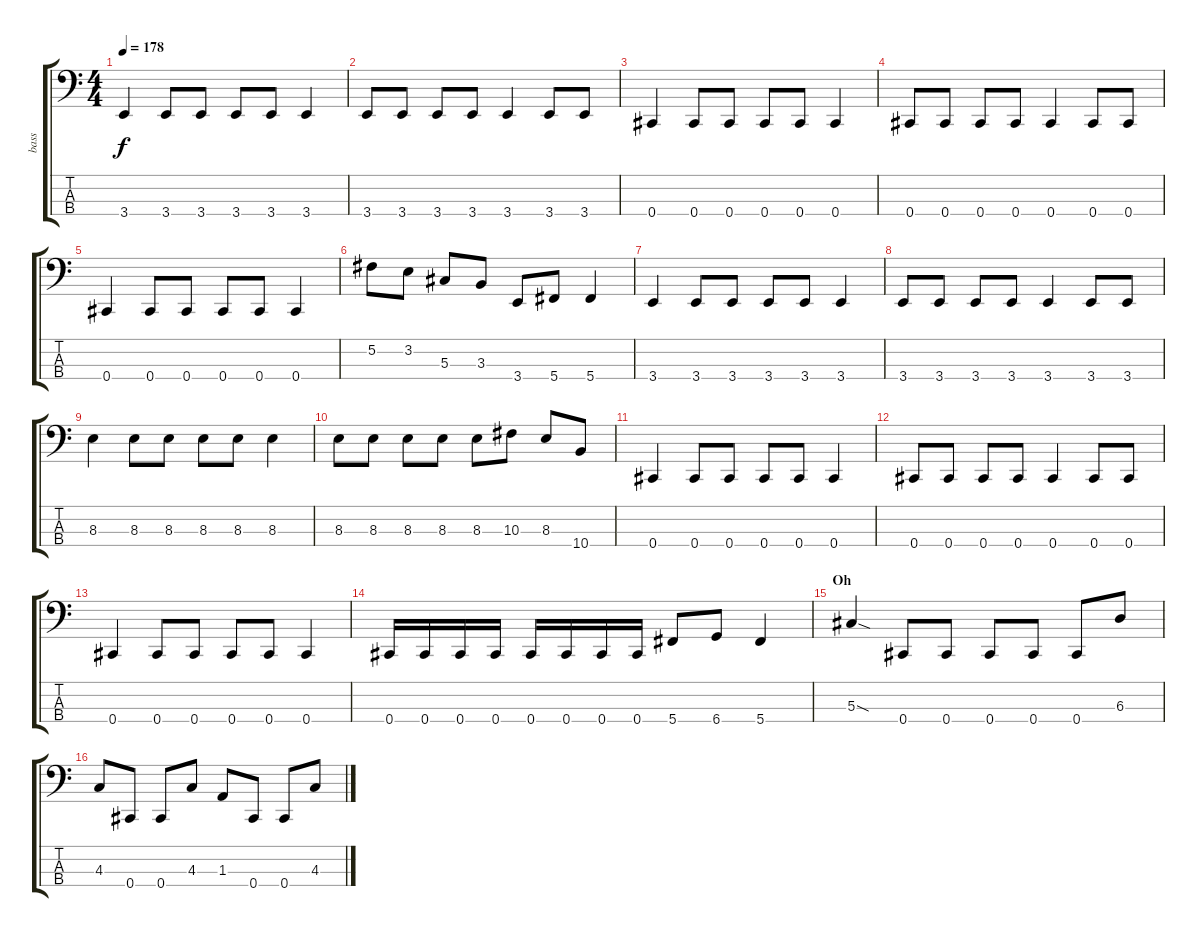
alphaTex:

\track ("bass" "bass") {instrument electricbasspick}
\staff {score tabs}
\tuning (Gb2 Db2 Ab1 Db1) {hide}
\ts (4 4)
\tempo 178
\clef f4
\ks c
3.4.4{dy f} 3.4.8 3.4.8 3.4.8 3.4.8 3.4.4 |
3.4.8 3.4.8 3.4.8 3.4.8 3.4.4 3.4.8 3.4.8 |
0.4.4 0.4.8 0.4.8 0.4.8 0.4.8 0.4.4 |
0.4.8 0.4.8 0.4.8 0.4.8 0.4.4 0.4.8 0.4.8 |
0.4.4 0.4.8 0.4.8 0.4.8 0.4.8 0.4.4 |
5.2.8 3.2.8 5.3.8 3.3.8 3.4.8 5.4.8 5.4.4 |
3.4.4 3.4.8 3.4.8 3.4.8 3.4.8 3.4.4 |
3.4.8 3.4.8 3.4.8 3.4.8 3.4.4 3.4.8 3.4.8 |
8.3.4 8.3.8 8.3.8 8.3.8 8.3.8 8.3.4 |
8.3.8 8.3.8 8.3.8 8.3.8 8.3.8 10.3.8 8.3.8 10.4.8 |
0.4.4 0.4.8 0.4.8 0.4.8 0.4.8 0.4.4 |
0.4.8 0.4.8 0.4.8 0.4.8 0.4.4 0.4.8 0.4.8 |
0.4.4 0.4.8 0.4.8 0.4.8 0.4.8 0.4.4 |
0.4.16 0.4.16 0.4.16 0.4.16 0.4.16 0.4.16 0.4.16 0.4.16 5.4.8 6.4.8 5.4.4 |
\section ("" "Oh")
5.3{sod}.4 0.4.8 0.4.8 0.4.8 0.4.8 0.4.8 6.3.8 |
4.3.8 0.4.8 0.4.8 4.3.8 1.3.8 0.4.8 0.4.8 4.3.8
